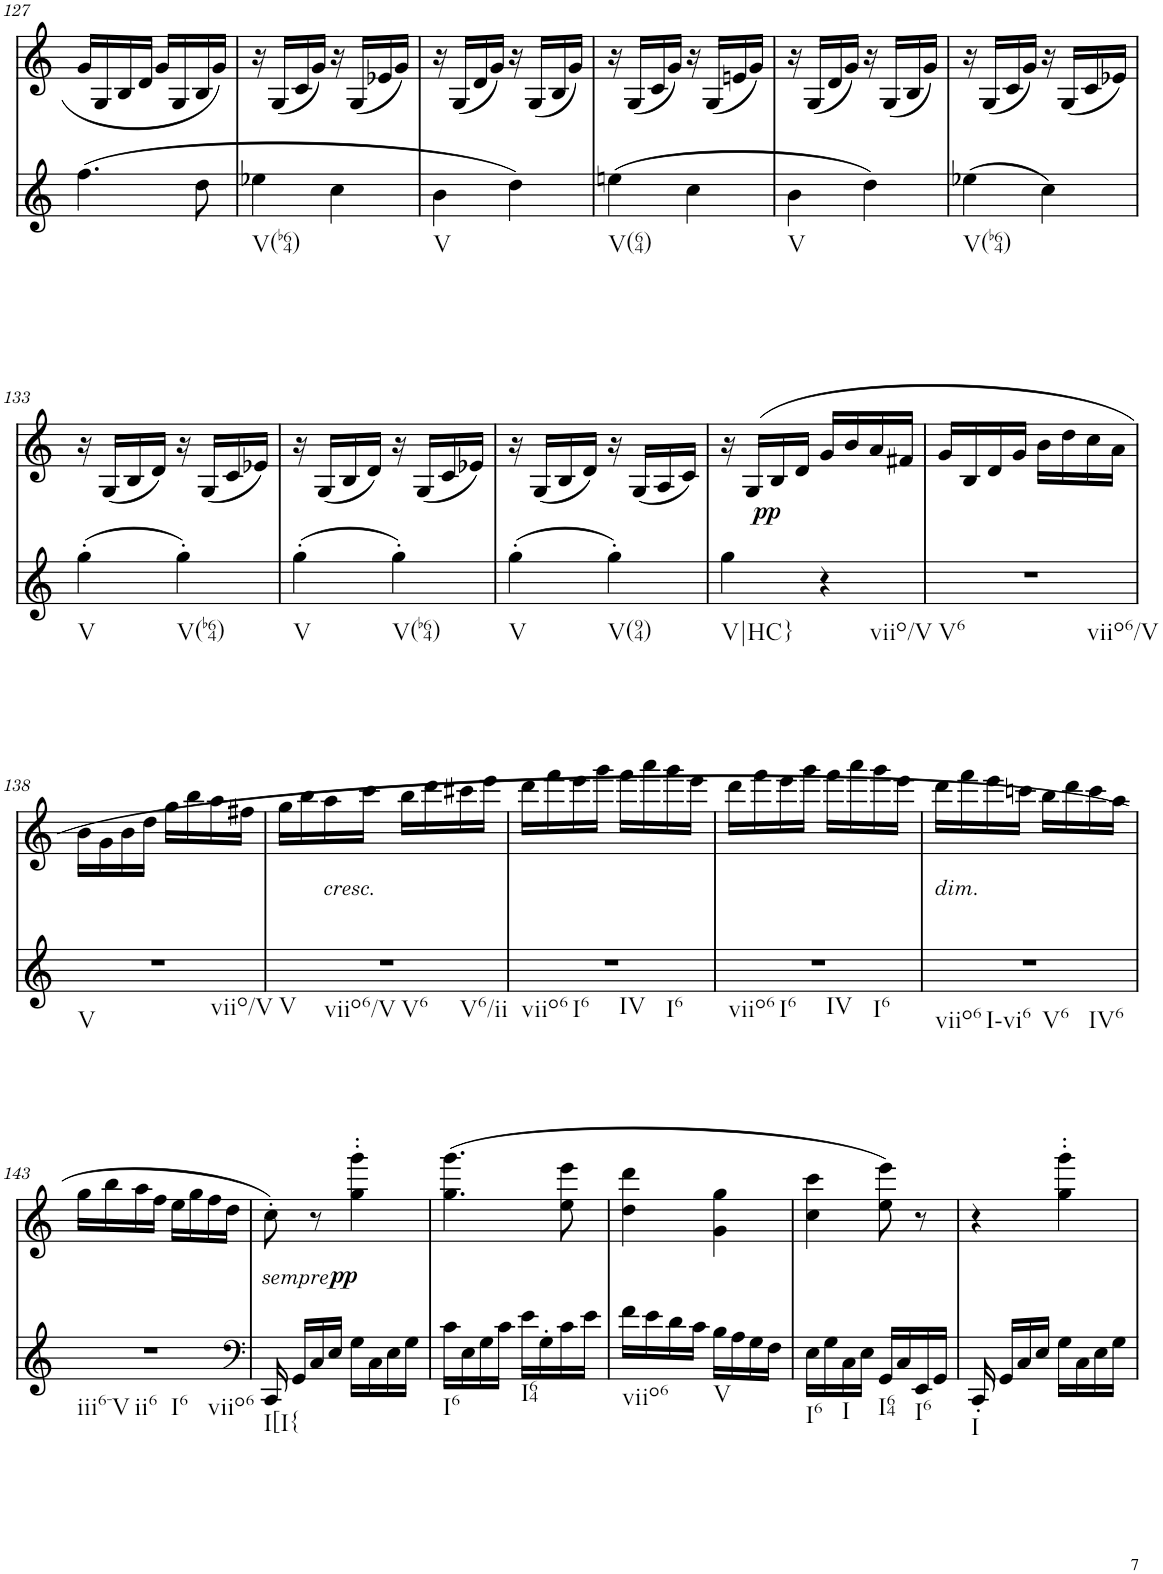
**kern	**dynam	**kern	**text	**dynam
*part2	*part2	*part1	*part1	*part1
*staff2	*staff2	*staff1	*staff1	*staff1
*I"piano	*	*I"piano	*	*
*I'Pno	*	*I'Pno	*	*
!!LO:PB:g=z
*clefG2	*	*clefG2	*	*
*k[]	*	*k[]	*	*
*M2/4	*	*M2/4	*	*
=127	=127	=127	=127	=127
(4.ff\	.	16g/LL	.	.
.	.	16G/	.	.
.	.	16B/	.	.
.	.	16d/JJ	.	.
.	.	16g/LL	.	.
.	.	16G/	.	.
8dd\	.	16B/	.	.
.	.	16g/JJ	.	.
=128	=128	=128	=128	=128
!LO:TX:b:t=V(b64)	!	!	!	!
4ee-X\	.	16r	.	.
.	.	(16G/LL	.	.
.	.	16c/	.	.
.	.	16g/JJ)	.	.
4cc\	.	16r	.	.
.	.	(16G/LL	.	.
.	.	16e-X/	.	.
.	.	16g/JJ)	.	.
=129	=129	=129	=129	=129
!LO:TX:b:t=V	!	!	!	!
4b\	.	16r	.	.
.	.	(16G/LL	.	.
.	.	16d/	.	.
.	.	16g/JJ)	.	.
4dd\)	.	16r	.	.
.	.	(16G/LL	.	.
.	.	16B/	.	.
.	.	16g/JJ)	.	.
=130	=130	=130	=130	=130
!LO:TX:b:t=V(64)	!	!	!	!
(4een\	.	16r	.	.
.	.	(16G/LL	.	.
.	.	16c/	.	.
.	.	16g/JJ)	.	.
4cc\	.	16r	.	.
.	.	(16G/LL	.	.
.	.	16en/	.	.
.	.	16g/JJ)	.	.
=131	=131	=131	=131	=131
!LO:TX:b:t=V	!	!	!	!
4b\	.	16r	.	.
.	.	(16G/LL	.	.
.	.	16d/	.	.
.	.	16g/JJ)	.	.
4dd\)	.	16r	.	.
.	.	(16G/LL	.	.
.	.	16B/	.	.
.	.	16g/JJ)	.	.
=132	=132	=132	=132	=132
!LO:TX:b:t=V(b64)	!	!	!	!
(4ee-X\	.	16r	.	.
.	.	(16G/LL	.	.
.	.	16c/	.	.
.	.	16g/JJ)	.	.
4cc\)	.	16r	.	.
.	.	(16G/LL	.	.
.	.	16c/	.	.
.	.	16e-X/JJ)	.	.
!!LO:LB:g=z
=133	=133	=133	=133	=133
!LO:TX:b:t=V	!	!	!	!
(4gg'\	.	16r	.	.
.	.	(16G/LL	.	.
.	.	16B/	.	.
.	.	16d/JJ)	.	.
!LO:TX:b:t=V(b64)	!	!	!	!
4gg'\)	.	16r	.	.
.	.	(16G/LL	.	.
.	.	16c/	.	.
.	.	16e-X/JJ)	.	.
=134	=134	=134	=134	=134
!LO:TX:b:t=V	!	!	!	!
(4gg'\	.	16r	.	.
.	.	(16G/LL	.	.
.	.	16B/	.	.
.	.	16d/JJ)	.	.
!LO:TX:b:t=V(b64)	!	!	!	!
4gg'\)	.	16r	.	.
.	.	(16G/LL	.	.
.	.	16c/	.	.
.	.	16e-X/JJ)	.	.
=135	=135	=135	=135	=135
!LO:TX:b:t=V	!	!	!	!
(4gg'\	.	16r	.	.
.	.	(16G/LL	.	.
.	.	16B/	.	.
.	.	16d/JJ)	.	.
!LO:TX:b:t=V(94)	!	!	!	!
4gg'\)	.	16r	.	.
.	.	(16G/LL	.	.
.	.	16A/	.	.
.	.	16c/JJ)	.	.
=136	=136	=136	=136	=136
!LO:TX:b:t=V|HC}	!	!	!	!
!	!LO:DY:a	!	!	!
4gg\	pp	16r	.	.
!	!	!	!LO:LY:b	!
.	.	(16G/LL	pp	.
.	.	16B/	.	.
.	.	16d/JJ	.	.
!LO:TX:b:t=viio/V	!	!	!	!
4r	.	16g/LL	.	.
.	.	16b/	.	.
.	.	16a/	.	.
.	.	16f#X/JJ	.	.
=137	=137	=137	=137	=137
!LO:TX:b:t=V6	!	!	!	!
!LO:TX:b:t=viio6/V	!	!	!	!
2r	.	16g/LL	.	.
.	.	16B/	.	.
.	.	16d/	.	.
.	.	16g/JJ	.	.
.	.	16b\LL	.	.
.	.	16dd\	.	.
.	.	16cc\	.	.
.	.	16a\JJ	.	.
!!LO:LB:g=z
=138	=138	=138	=138	=138
!LO:TX:b:t=V	!	!	!	!
!LO:TX:b:t=viio/V	!	!	!	!
2r	.	16b\LL	.	.
.	.	16g\	.	.
.	.	16b\	.	.
.	.	16dd\JJ	.	.
.	.	16gg\LL	.	.
.	.	16bb\	.	.
.	.	16aa\	.	.
.	.	16ff#X\JJ	.	.
=139	=139	=139	=139	=139
!LO:TX:b:t=V	!	!	!	!
!LO:TX:b:t=viio6/V	!	!	!	!
!LO:TX:b:t=V6	!	!	!	!
!LO:TX:b:t=V6/ii	!	!	!	!
2r	.	16gg\LL	.	.
.	.	16bb\	.	.
!	!	!LO:TX:b:i:t=cresc.	!	!
.	.	16aa\	.	.
.	.	16ccc\JJ	.	.
.	.	16bb\LL	.	.
.	.	16ddd\	.	.
.	.	16ccc#X\	.	.
.	.	16eee\JJ	.	.
=140	=140	=140	=140	=140
!LO:TX:b:t=viio6	!	!	!	!
!LO:TX:b:t=I6	!	!	!	!
!LO:TX:b:t=IV	!	!	!	!
!LO:TX:b:t=I6	!	!	!	!
2r	.	16ddd\LL	.	.
.	.	16fff\	.	.
.	.	16eee\	.	.
.	.	16ggg\JJ	.	.
.	.	16fff\LL	.	.
.	.	16aaa\	.	.
.	.	16ggg\	.	.
.	.	16eee\JJ	.	.
=141	=141	=141	=141	=141
!LO:TX:b:t=viio6	!	!	!	!
!LO:TX:b:t=I6	!	!	!	!
!LO:TX:b:t=IV	!	!	!	!
!LO:TX:b:t=I6	!	!	!	!
2r	.	16ddd\LL	.	.
.	.	16fff\	.	.
.	.	16eee\	.	.
.	.	16ggg\JJ	.	.
.	.	16fff\LL	.	.
.	.	16aaa\	.	.
.	.	16ggg\	.	.
.	.	16eee\JJ	.	.
=142	=142	=142	=142	=142
!	!	!LO:TX:b:i:t=dim.	!	!
!LO:TX:b:t=viio6	!	!	!	!
!LO:TX:b:t=I-vi6	!	!	!	!
!LO:TX:b:t=V6	!	!	!	!
!LO:TX:b:t=IV6	!	!	!	!
2r	.	16ddd\LL	.	.
.	.	16fff\	.	.
.	.	16eee\	.	.
.	.	16cccn\JJ	.	.
.	.	16bb\LL	.	.
.	.	16ddd\	.	.
.	.	16ccc\	.	.
.	.	16aa\JJ	.	.
!!LO:LB:g=z
=143	=143	=143	=143	=143
!LO:TX:b:t=iii6-V	!	!	!	!
!LO:TX:b:t=ii6	!	!	!	!
!LO:TX:b:t=I6	!	!	!	!
!LO:TX:b:t=viio6	!	!	!	!
2r	.	16gg\LL	.	.
.	.	16bb\	.	.
.	.	16aa\	.	.
.	.	16ff\JJ	.	.
.	.	16ee\LL	.	.
.	.	16gg\	.	.
.	.	16ff\	.	.
.	.	16dd\JJ	.	.
=144	=144	=144	=144	=144
*clefF4	*	*	*	*
!LO:TX:b:t=I[I{	!	!	!	!
!	!	!	!LO:LY:b	!LO:DY:b
16CC/	.	8cc'\)	pp	other-dynamics
16GG/LL	.	.	.	.
!	!	!	!	!LO:DY:b
16C/	.	8r	.	pp
16E/JJ	.	.	.	.
16G\LL	.	4gg\' 4ggg\'	.	.
16C\	.	.	.	.
16E\	.	.	.	.
16G\JJ	.	.	.	.
=145	=145	=145	=145	=145
!LO:TX:b:t=I6	!	!	!	!
16c\LL	.	(4.gg\ 4.ggg\	.	.
16E\	.	.	.	.
16G\	.	.	.	.
16c\JJ	.	.	.	.
!LO:TX:b:t=I64	!	!	!	!
16e\LL	.	.	.	.
16G'\	.	.	.	.
16c\	.	8ee\ 8eee\	.	.
16e\JJ	.	.	.	.
=146	=146	=146	=146	=146
!LO:TX:b:t=viio6	!	!	!	!
16f\LL	.	4dd\ 4ddd\	.	.
16e\	.	.	.	.
16d\	.	.	.	.
16c\JJ	.	.	.	.
!LO:TX:b:t=V	!	!	!	!
16B\LL	.	4g\ 4gg\	.	.
16A\	.	.	.	.
16G\	.	.	.	.
16F\JJ	.	.	.	.
=147	=147	=147	=147	=147
!LO:TX:b:t=I6	!	!	!	!
16E\LL	.	4cc\ 4ccc\	.	.
16G\	.	.	.	.
!LO:TX:b:t=I	!	!	!	!
16C\	.	.	.	.
16E\JJ	.	.	.	.
!LO:TX:b:t=I64	!	!	!	!
16GG/LL	.	8ee\ 8eee\)	.	.
16C/	.	.	.	.
!LO:TX:b:t=I6	!	!	!	!
16EE/	.	8r	.	.
16GG/JJ	.	.	.	.
=148	=148	=148	=148	=148
!LO:TX:b:t=I	!	!	!	!
16CC'/	.	4r	.	.
16GG/LL	.	.	.	.
16C/	.	.	.	.
16E/JJ	.	.	.	.
16G\LL	.	4gg\' 4ggg\'	.	.
16C\	.	.	.	.
16E\	.	.	.	.
16G\JJ	.	.	.	.
=	=	=	=	=
*-	*-	*-	*-	*-
